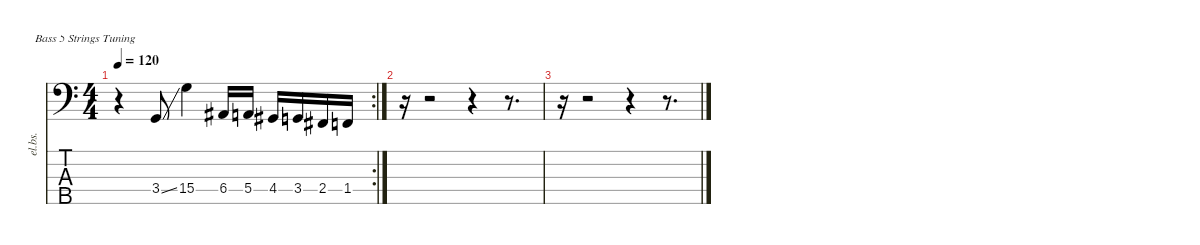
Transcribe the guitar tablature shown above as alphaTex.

\defaultSystemsLayout 4
\hideDynamics
\bracketExtendMode nobrackets
\otherSystemsTrackNameOrientation horizontal
\track ("Bisonnete" "el.bs.") {instrument electricbassfinger}
\staff {score tabs}
\tuning (G2 D2 A1 E1 B0)
\rc 2
\ts (4 4)
\tempo 120
\clef f4
\ks c
r.4{dy f beam Down} 3.4{ss}.8{beam Up} 15.4.4{beam Down} 6.4{acc #}.16{beam Up} 5.4.16{beam Up} 4.4{acc #}.16{beam Up} 3.4.16{beam Up} 2.4{acc #}.16{beam Up} 1.4.16{beam Up} |
r.16{beam Down} r.2{beam Down} r.4{beam Down} r.8{d beam Down} |
r.16{beam Down} r.2{beam Down} r.4{beam Down} r.8{d beam Down}
